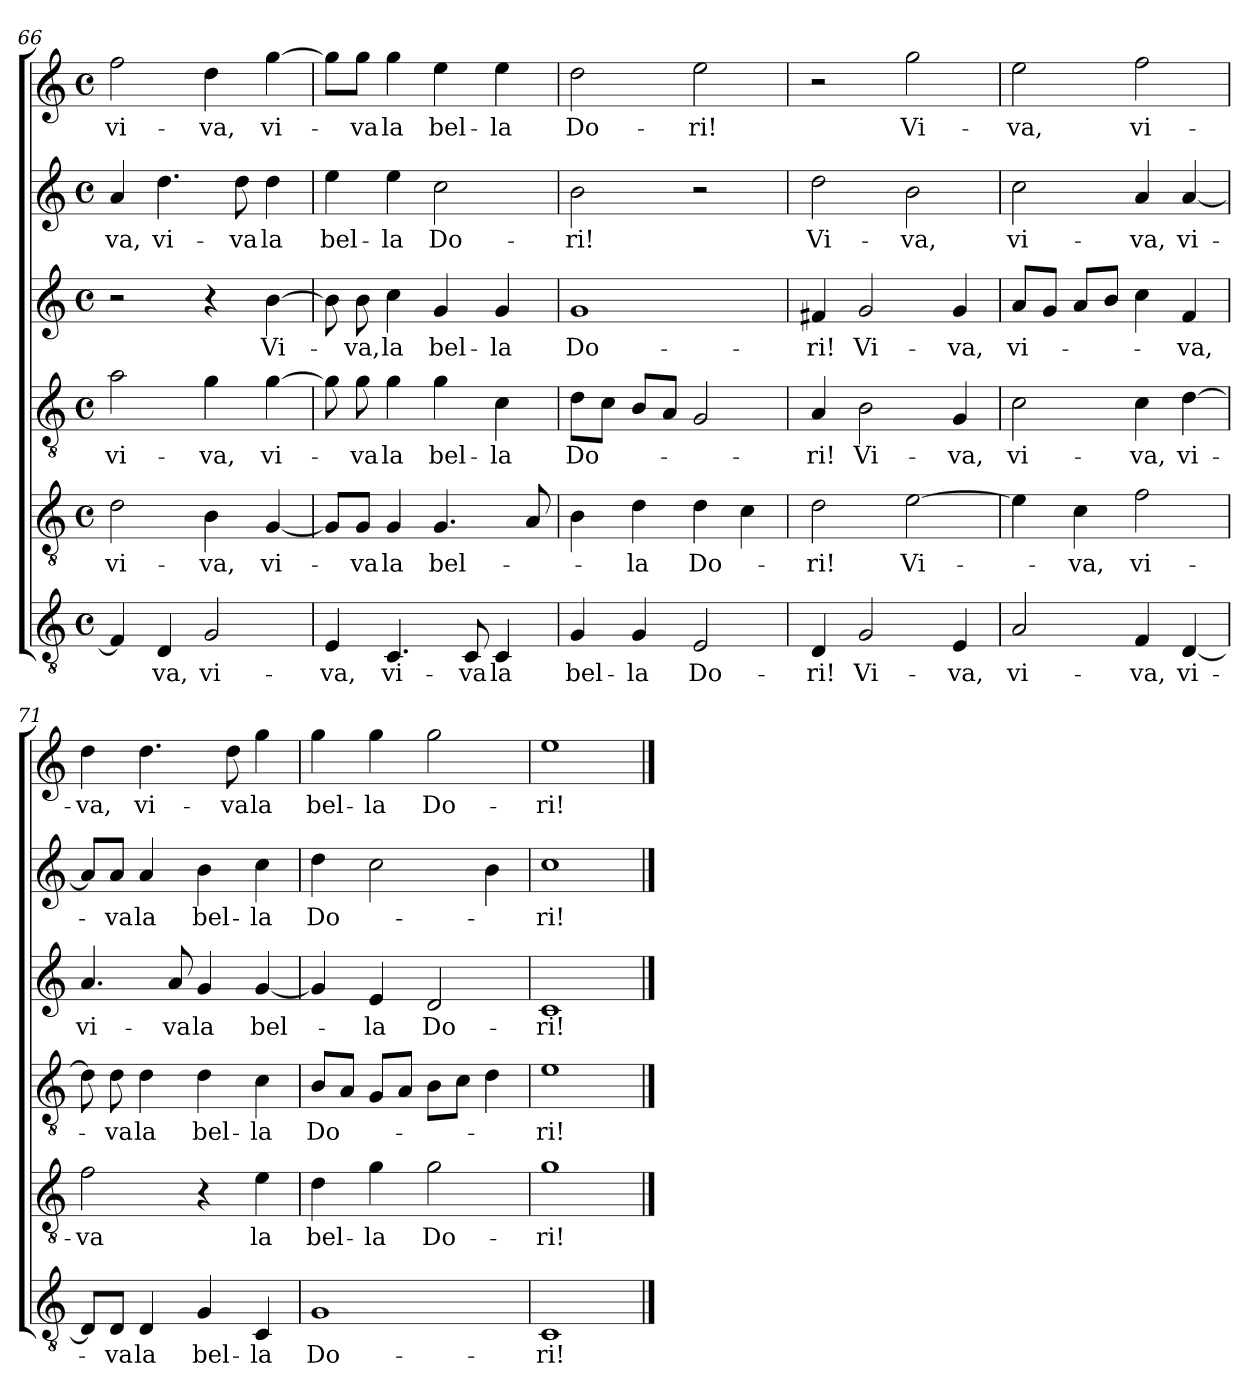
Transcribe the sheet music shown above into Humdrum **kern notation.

**kern	**text	**kern	**text	**kern	**text	**kern	**text	**kern	**text	**kern	**text
*part6	*part6	*part5	*part5	*part4	*part4	*part3	*part3	*part2	*part2	*part1	*part1
*staff6	*staff6	*staff5	*staff5	*staff4	*staff4	*staff3	*staff3	*staff2	*staff2	*staff1	*staff1
*clefGv2	*	*clefGv2	*	*clefGv2	*	*clefG2	*	*clefG2	*	*clefG2	*
*k[]	*	*k[]	*	*k[]	*	*k[]	*	*k[]	*	*k[]	*
*C:	*	*C:	*	*C:	*	*C:	*	*C:	*	*C:	*
*M4/4	*	*M4/4	*	*M4/4	*	*M4/4	*	*M4/4	*	*M4/4	*
*met(c)	*	*met(c)	*	*met(c)	*	*met(c)	*	*met(c)	*	*met(c)	*
=66	=66	=66	=66	=66	=66	=66	=66	=66	=66	=66	=66
4F/]	.	2d\	vi-	2a\	vi-	2r	.	4a/	-va,	2ff\	vi-
4D/	-va,	.	.	.	.	.	.	4.dd\	vi-	.	.
2G/	vi-	4B\	-va,	4g\	-va,	4r	.	.	.	4dd\	-va,
.	.	.	.	.	.	.	.	8dd\	-va	.	.
.	.	[4G/	vi-	[4g\	vi-	[4b\	Vi-	4dd\	la	[4gg\	vi-
=67	=67	=67	=67	=67	=67	=67	=67	=67	=67	=67	=67
4E/	-va,	8G/L]	.	8g\]	.	8b\]	.	4ee\	bel-	8gg\L]	.
.	.	8G/J	-va	8g\	-va	8b\	-va,	.	.	8gg\J	-va
4.C/	vi-	4G/	la	4g\	la	4cc\	la	4ee\	-la	4gg\	la
.	.	4.G/	bel-	4g\	bel-	4g/	bel-	2cc\	Do-	4ee\	bel-
8C/	-va	.	.	.	.	.	.	.	.	.	.
4C/	la	.	.	4c\	-la	4g/	-la	.	.	4ee\	-la
.	.	8A/	.	.	.	.	.	.	.	.	.
=68	=68	=68	=68	=68	=68	=68	=68	=68	=68	=68	=68
4G/	bel-	4B\	.	8d\L	Do-	1g	Do-	2b\	-ri!	2dd\	Do-
.	.	.	.	8c\J	.	.	.	.	.	.	.
4G/	-la	4d\	-la	8B/L	.	.	.	.	.	.	.
.	.	.	.	8A/J	.	.	.	.	.	.	.
2E/	Do-	4d\	Do-	2G/	.	.	.	2r	.	2ee\	-ri!
.	.	4c\	.	.	.	.	.	.	.	.	.
=69	=69	=69	=69	=69	=69	=69	=69	=69	=69	=69	=69
4D/	-ri!	2d\	-ri!	4A/	-ri!	4f#X/	-ri!	2dd\	Vi-	2r	.
2G/	Vi-	.	.	2B\	Vi-	2g/	Vi-	.	.	.	.
.	.	[2e\	Vi-	.	.	.	.	2b\	-va,	2gg\	Vi-
4E/	-va,	.	.	4G/	-va,	4g/	-va,	.	.	.	.
!!LO:LB:g=z
=70	=70	=70	=70	=70	=70	=70	=70	=70	=70	=70	=70
2A/	vi-	4e\]	.	2c\	vi-	8a/L	vi-	2cc\	vi-	2ee\	-va,
.	.	.	.	.	.	8g/J	.	.	.	.	.
.	.	4c\	-va,	.	.	8a/L	.	.	.	.	.
.	.	.	.	.	.	8b/J	.	.	.	.	.
4F/	-va,	2f\	vi-	4c\	-va,	4cc\	.	4a/	-va,	2ff\	vi-
[4D/	vi-	.	.	[4d\	vi-	4f/	-va,	[4a/	vi-	.	.
=71	=71	=71	=71	=71	=71	=71	=71	=71	=71	=71	=71
8D/L]	.	2f\	-va	8d\]	.	4.a/	vi-	8a/L]	.	4dd\	-va,
8D/J	-va	.	.	8d\	-va	.	.	8a/J	-va	.	.
4D/	la	.	.	4d\	la	.	.	4a/	la	4.dd\	vi-
.	.	.	.	.	.	8a/	-va	.	.	.	.
4G/	bel-	4r	.	4d\	bel-	4g/	la	4b\	bel-	.	.
.	.	.	.	.	.	.	.	.	.	8dd\	-va
4C/	-la	4e\	la	4c\	-la	[4g/	bel-	4cc\	-la	4gg\	la
=72	=72	=72	=72	=72	=72	=72	=72	=72	=72	=72	=72
1G	Do-	4d\	bel-	8B/L	Do-	4g/]	.	4dd\	Do-	4gg\	bel-
.	.	.	.	8A/J	.	.	.	.	.	.	.
.	.	4g\	-la	8G/L	.	4e/	-la	2cc\	.	4gg\	-la
.	.	.	.	8A/J	.	.	.	.	.	.	.
.	.	2g\	Do-	8B\L	.	2d/	Do-	.	.	2gg\	Do-
.	.	.	.	8c\J	.	.	.	.	.	.	.
.	.	.	.	4d\	.	.	.	4b\	.	.	.
=73	=73	=73	=73	=73	=73	=73	=73	=73	=73	=73	=73
1C	-ri!	1g	-ri!	1e	-ri!	1c	-ri!	1cc	-ri!	1ee	-ri!
==	==	==	==	==	==	==	==	==	==	==	==
*-	*-	*-	*-	*-	*-	*-	*-	*-	*-	*-	*-
